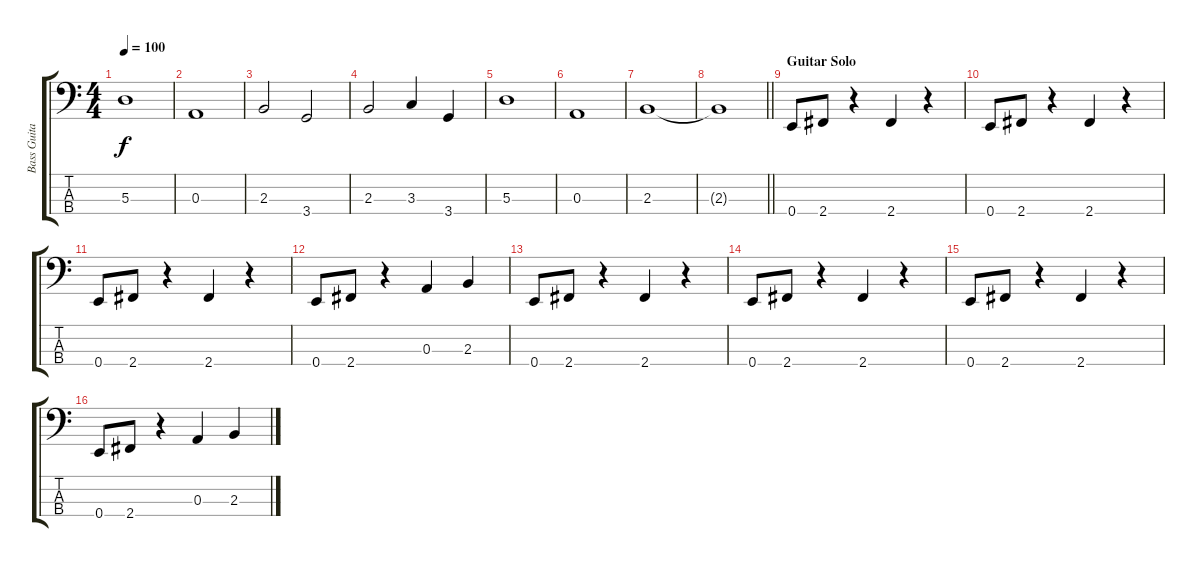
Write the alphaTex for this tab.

\track ("Bass Guitar (Chris Chaney)" "Bass Guita") {instrument electricbassfinger}
\staff {score tabs}
\tuning (G2 D2 A1 E1) {hide}
\ts (4 4)
\tempo 100
\clef f4
\ks c
5.3.1{dy f} |
0.3.1 |
2.3.2 3.4.2 |
2.3.2 3.3.4 3.4.4 |
5.3.1 |
0.3.1 |
2.3.1 |
\barLineRight lightlight
2.3{t}.1 |
\section ("" "Guitar Solo")
0.4.8 2.4.8 r.4 2.4.4 r.4 |
0.4.8 2.4.8 r.4 2.4.4 r.4 |
0.4.8 2.4.8 r.4 2.4.4 r.4 |
0.4.8 2.4.8 r.4 0.3.4 2.3.4 |
0.4.8 2.4.8 r.4 2.4.4 r.4 |
0.4.8 2.4.8 r.4 2.4.4 r.4 |
0.4.8 2.4.8 r.4 2.4.4 r.4 |
0.4.8 2.4.8 r.4 0.3.4 2.3.4
